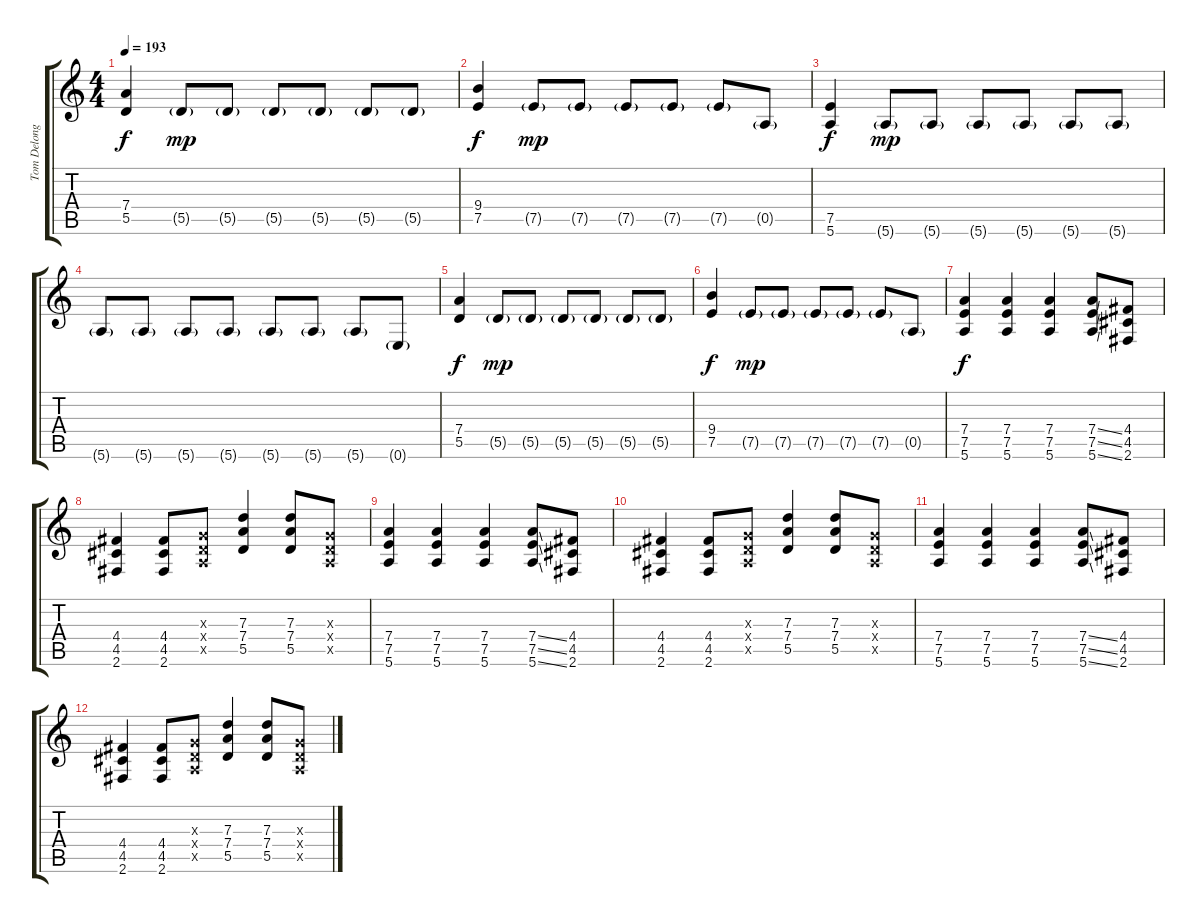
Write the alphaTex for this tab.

\track ("Tom Delong (Distortion 1)" "Tom Delong") {instrument distortionguitar}
\staff {score tabs}
\tuning (E4 B3 G3 D3 A2 E2) {hide}
\ts (4 4)
\tempo 193
\clef g2
\ks c
(7.4 5.5).4{dy f} 5.5{g}.8{dy mp} 5.5{g}.8 5.5{g}.8 5.5{g}.8 5.5{g}.8 5.5{g}.8 |
(9.4 7.5).4{dy f} 7.5{g}.8{dy mp} 7.5{g}.8 7.5{g}.8 7.5{g}.8 7.5{g}.8 0.5{g}.8 |
(7.5 5.6).4{dy f} 5.6{g}.8{dy mp} 5.6{g}.8 5.6{g}.8 5.6{g}.8 5.6{g}.8 5.6{g}.8 |
5.6{g}.8 5.6{g}.8 5.6{g}.8 5.6{g}.8 5.6{g}.8 5.6{g}.8 5.6{g}.8 0.6{g}.8 |
(7.4 5.5).4{dy f} 5.5{g}.8{dy mp} 5.5{g}.8 5.5{g}.8 5.5{g}.8 5.5{g}.8 5.5{g}.8 |
(9.4 7.5).4{dy f} 7.5{g}.8{dy mp} 7.5{g}.8 7.5{g}.8 7.5{g}.8 7.5{g}.8 0.5{g}.8 |
(7.4 7.5 5.6).4{dy f} (7.4 7.5 5.6).4 (7.4 7.5 5.6).4 (7.4{ss} 7.5{ss} 5.6{ss}).8 (4.4 4.5 2.6).8 |
(4.4 4.5 2.6).4 (4.4 4.5 2.6).8 (0.3{x} 0.4{x} 0.5{x}).8 (7.3 7.4 5.5).4 (7.3 7.4 5.5).8 (0.3{x} 0.4{x} 0.5{x}).8 |
(7.4 7.5 5.6).4 (7.4 7.5 5.6).4 (7.4 7.5 5.6).4 (7.4{ss} 7.5{ss} 5.6{ss}).8 (4.4 4.5 2.6).8 |
(4.4 4.5 2.6).4 (4.4 4.5 2.6).8 (0.3{x} 0.4{x} 0.5{x}).8 (7.3 7.4 5.5).4 (7.3 7.4 5.5).8 (0.3{x} 0.4{x} 0.5{x}).8 |
(7.4 7.5 5.6).4 (7.4 7.5 5.6).4 (7.4 7.5 5.6).4 (7.4{ss} 7.5{ss} 5.6{ss}).8 (4.4 4.5 2.6).8 |
(4.4 4.5 2.6).4 (4.4 4.5 2.6).8 (0.3{x} 0.4{x} 0.5{x}).8 (7.3 7.4 5.5).4 (7.3 7.4 5.5).8 (0.3{x} 0.4{x} 0.5{x}).8
